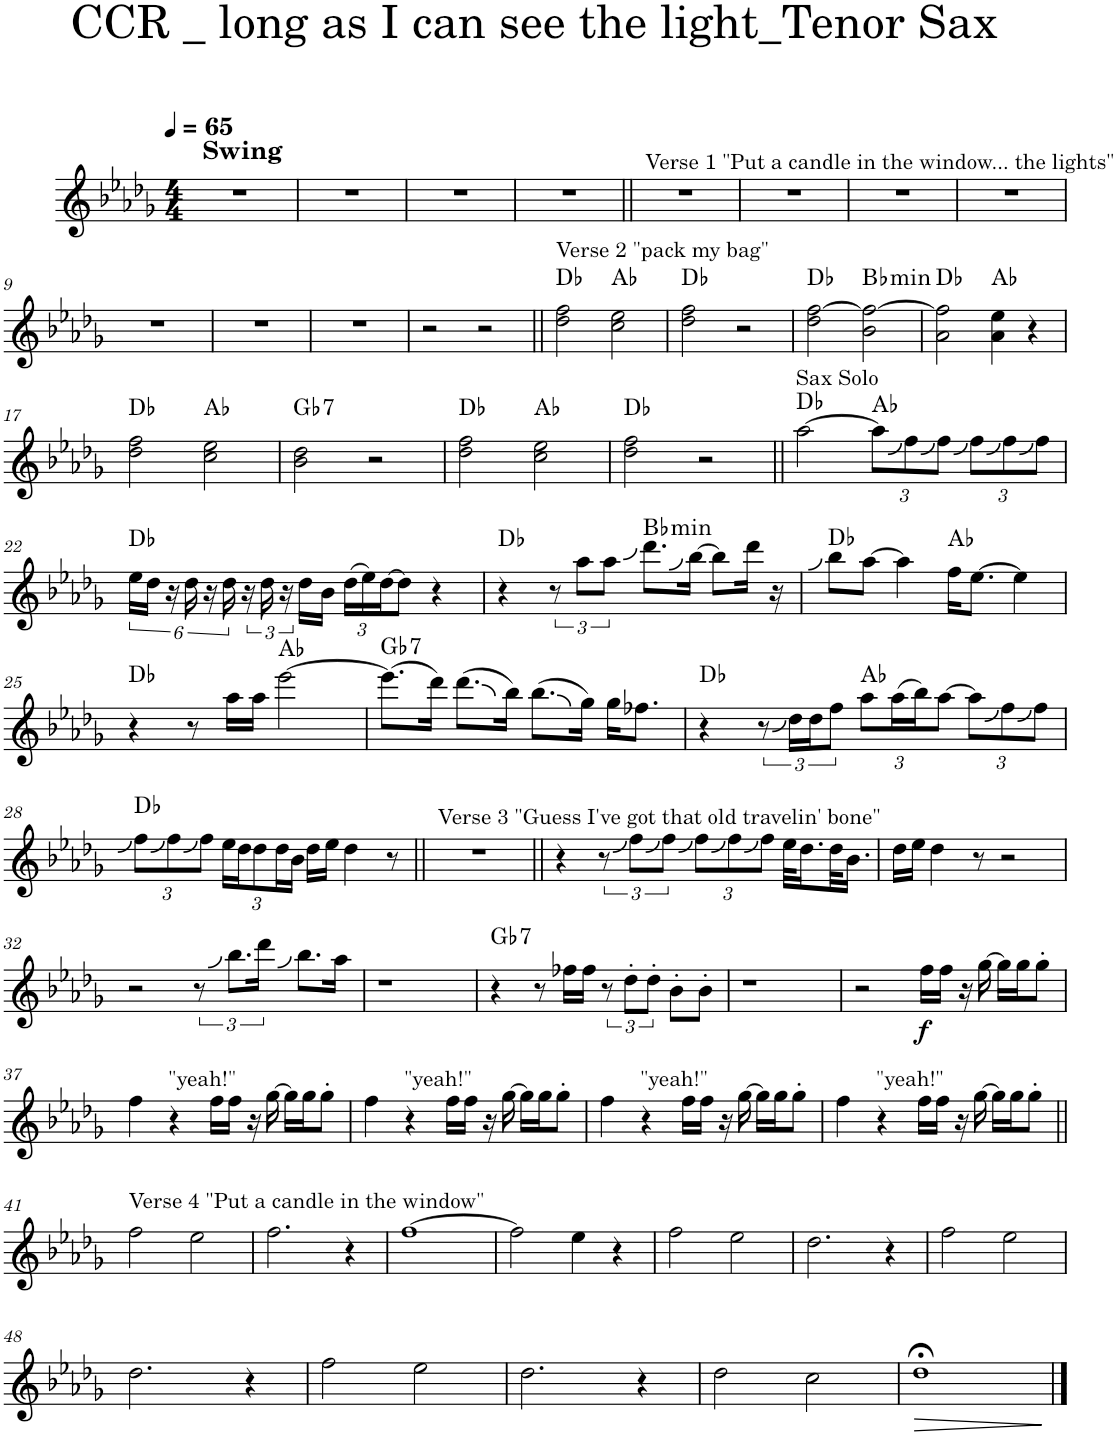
**kern	**dynam	**harte
*part1	*part1	*part1
*staff1	*staff1	*
*I"Tenor Saxophone	*	*
*I'T. Sax.	*	*
*clefG2	*	*
*Trd8c14	*	*
*k[b-e-a-d-g-]	*	*
*M4/4	*	*
*MM65	*	*
=1	=1	=1
!LO:TX:a:B:t=Swing	!	!
1r	.	.
=2	=2	=2
1r	.	.
=3	=3	=3
1r	.	.
=4	=4	=4
1r	.	.
=5||	=5||	=5||
!LO:TX:a:t=Verse 1 "Put a candle in the window... the lights"	!	!
1r	.	.
=6	=6	=6
1r	.	.
=7	=7	=7
1r	.	.
=8	=8	=8
1r	.	.
!!LO:LB:g=z
=9	=9	=9
1r	.	.
=10	=10	=10
1r	.	.
=11	=11	=11
1r	.	.
=12	=12	=12
2r	.	.
2r	.	.
=13||	=13||	=13||
!LO:TX:a:t=Verse 2 "pack my bag"	!	!
2dd-\ 2ff\	.	Db:maj
2cc\ 2ee-\	.	Ab:maj
=14	=14	=14
2dd-\ 2ff\	.	Db:maj
2r	.	.
=15	=15	=15
2dd-\ [2ff\	.	Db:maj
!	!	!LO:H:kt=min
2b-\ 2ff\_	.	Bb:min
=16	=16	=16
2a-\ 2ff\]	.	Db:maj
4a-\ 4ee-\	.	Ab:maj
4r	.	.
!!LO:LB:g=z
=17	=17	=17
2dd-\ 2ff\	.	Db:maj
2cc\ 2ee-\	.	Ab:maj
=18	=18	=18
!	!	!LO:H:kt=7
2b-\ 2dd-\	.	Gb:7
2r	.	.
=19	=19	=19
2dd-\ 2ff\	.	Db:maj
2cc\ 2ee-\	.	Ab:maj
=20	=20	=20
2dd-\ 2ff\	.	Db:maj
2r	.	.
=21||	=21||	=21||
!LO:TX:a:t=Sax Solo	!	!
[2aa-\	.	Db:maj
*Xbrackettup	*	*
12aa-\L]	.	Ab:maj
12ff\	.	.
12ff\J	.	.
12ff\L	.	.
12ff\	.	.
12ff\J	.	.
!!LO:LB:g=z
=22	=22	=22
*brackettup	*	*
24ee-\LL	.	Db:maj
24dd-\JJ	.	.
24r	.	.
24dd-\	.	.
24r	.	.
24dd-\	.	.
24r	.	.
24dd-\	.	.
24r	.	.
16dd-\LL	.	.
16b-\JJ	.	.
*Xbrackettup	*	*
(24dd-\LL	.	.
24ee-\)	.	.
[24dd-\J	.	.
8dd-\J]	.	.
4r	.	.
=23	=23	=23
4r	.	Db:maj
*brackettup	*	*
12r	.	.
12aa-\L	.	.
12aa-\J	.	.
!	!	!LO:H:kt=min
8.ddd-\L	.	Bb:min
[16bb-\Jk	.	.
8bb-\L]	.	.
16ddd-\Jk	.	.
16r	.	.
=24	=24	=24
8bb-\L	.	Db:maj
[8aa-\J	.	.
4aa-\]	.	.
16ff\KL	.	Ab:maj
[8.ee-\J	.	.
4ee-\]	.	.
!!LO:LB:g=z
=25	=25	=25
4r	.	Db:maj
8r	.	.
16aa-\LL	.	.
16aa-\JJ	.	.
[2eee-\	.	Ab:maj
=26	=26	=26
!	!	!LO:H:kt=7
(8.eee-\L]	.	Gb:7
16ddd-\Jk)	.	.
(8.ddd-\L	.	.
16bb-\Jk)	.	.
(8.bb-\L	.	.
16gg-\Jk)	.	.
16gg-\KL	.	.
8.ff-X\J	.	.
=27	=27	=27
4r	.	Db:maj
12r	.	.
24dd-\LL	.	.
24dd-\J	.	.
12ff\J	.	.
*Xbrackettup	*	*
12aa-\L	.	Ab:maj
(24aa-\L	.	.
24bb-\J)	.	.
[12aa-\J	.	.
12aa-\L]	.	.
12ff\	.	.
12ff\J	.	.
!!LO:LB:g=z
=28	=28	=28
12ff\L	.	Db:maj
12ff\	.	.
12ff\J	.	.
24ee-\LL	.	.
24dd-\J	.	.
12dd-\	.	.
24dd-\L	.	.
24b-\JJ	.	.
16dd-\LL	.	.
16ee-\JJ	.	.
4dd-\	.	.
8r	.	.
=29||	=29||	=29||
!LO:TX:a:t=Verse 3 "Guess I've got that old travelin' bone"	!	!
1r	.	.
=30||	=30||	=30||
4r	.	.
*brackettup	*	*
12r	.	.
12ff\L	.	.
12ff\J	.	.
*Xbrackettup	*	*
12ff\L	.	.
12ff\	.	.
12ff\J	.	.
32ee-\KLL	.	.
16.dd-\	.	.
32dd-\K	.	.
16.b-\JJ	.	.
=31	=31	=31
16dd-\LL	.	.
16ee-\JJ	.	.
4dd-\	.	.
8r	.	.
2r	.	.
!!LO:LB:g=z
=32	=32	=32
2r	.	.
*brackettup	*	*
12r	.	.
12.bb-\L	.	.
24ddd-\Jk	.	.
8.bb-\L	.	.
16aa-\Jk	.	.
=33	=33	=33
1r	.	.
=34	=34	=34
!	!	!LO:H:kt=7
4r	.	Gb:7
8r	.	.
16ff-X\LL	.	.
16ff-\JJ	.	.
12r	.	.
12dd-'\L	.	.
12dd-'\J	.	.
8b-'\L	.	.
8b-'\J	.	.
=35	=35	=35
1r	.	.
=36	=36	=36
2r	.	.
!	!LO:DY:b	!
16ff\LL	f	.
16ff\JJ	.	.
16r	.	.
[16gg-\	.	.
16gg-\LL]	.	.
16gg-\J	.	.
8gg-'\J	.	.
!!LO:LB:g=z
=37	=37	=37
4ff\	.	.
!LO:TX:a:t="yeah!"	!	!
4r	.	.
16ff\LL	.	.
16ff\JJ	.	.
16r	.	.
[16gg-\	.	.
16gg-\LL]	.	.
16gg-\J	.	.
8gg-'\J	.	.
=38	=38	=38
4ff\	.	.
!LO:TX:a:t="yeah!"	!	!
4r	.	.
16ff\LL	.	.
16ff\JJ	.	.
16r	.	.
[16gg-\	.	.
16gg-\LL]	.	.
16gg-\J	.	.
8gg-'\J	.	.
=39	=39	=39
4ff\	.	.
!LO:TX:a:t="yeah!"	!	!
4r	.	.
16ff\LL	.	.
16ff\JJ	.	.
16r	.	.
[16gg-\	.	.
16gg-\LL]	.	.
16gg-\J	.	.
8gg-'\J	.	.
=40	=40	=40
4ff\	.	.
!LO:TX:a:t="yeah!"	!	!
4r	.	.
16ff\LL	.	.
16ff\JJ	.	.
16r	.	.
[16gg-\	.	.
16gg-\LL]	.	.
16gg-\J	.	.
8gg-'\J	.	.
!!LO:LB:g=z
=41||	=41||	=41||
!LO:TX:a:t=Verse 4 "Put a candle in the window"	!	!
2ff\	.	.
2ee-\	.	.
=42	=42	=42
2.ff\	.	.
4r	.	.
=43	=43	=43
[1ff	.	.
=44	=44	=44
2ff\]	.	.
4ee-\	.	.
4r	.	.
=45	=45	=45
2ff\	.	.
2ee-\	.	.
=46	=46	=46
2.dd-\	.	.
4r	.	.
=47	=47	=47
2ff\	.	.
2ee-\	.	.
!!LO:LB:g=z
=48	=48	=48
2.dd-\	.	.
4r	.	.
=49	=49	=49
2ff\	.	.
2ee-\	.	.
=50	=50	=50
2.dd-\	.	.
4r	.	.
=51	=51	=51
2dd-\	.	.
2cc\	.	.
=52	=52	=52
!	!LO:HP:b	!
1dd-;<	>	.
.	]	.
==	==	==
*-	*-	*-
